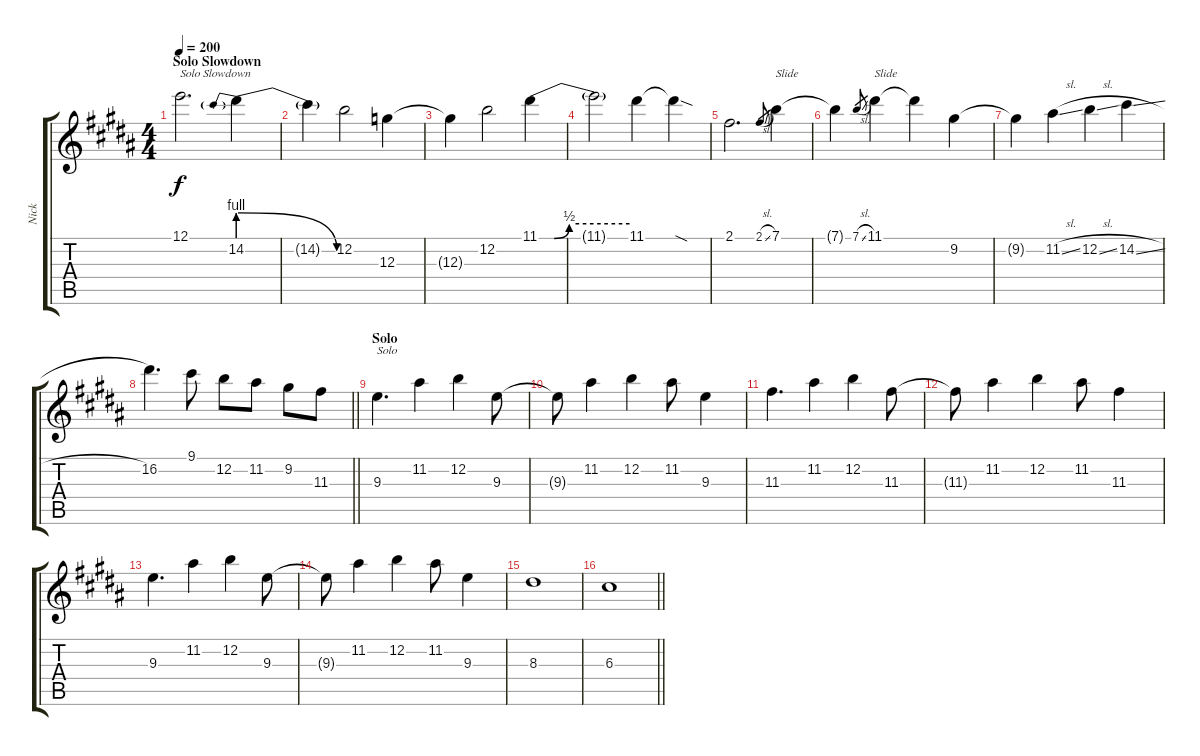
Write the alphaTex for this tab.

\track ("Nick" "Nick") {instrument distortionguitar}
\staff {score tabs}
\tuning (E4 B3 G3 D3 A2 E2) {hide}
\ts (4 4)
\section ("" "Solo Slowdown")
\tempo 200
\clef g2
\ks b
12.1.2{d txt "Solo Slowdown" dy f} 14.2{be (prebendrelease 0 4 60 0)}.4 |
14.2{t}.4 12.2.2 12.3.4 |
12.3{t}.4 12.2.2 11.1{be (custom 0 0 10 0 20 2 60 2)}.4 |
11.1{t}.2 11.1.4 11.1{sod t}.4 |
2.1.2{d} 2.1{sl}.8{gr} 7.1.4{txt "Slide"} |
7.1{t}.4 7.1{sl}.8{gr} 11.1.4{txt "Slide"} 11.1{t}.4 9.2.4 |
9.2{t}.4 11.2{sl}.4 12.2{sl}.4 14.2{sl}.4 |
\barLineRight lightlight
16.2.4{d} 9.1.8 12.2.8 11.2.8 9.2.8 11.3.8 |
\section ("" "Solo")
9.3.4{d txt "Solo"} 11.2.4 12.2.4 9.3.8 |
9.3{t}.8 11.2.4 12.2.4 11.2.8 9.3.4 |
11.3.4{d} 11.2.4 12.2.4 11.3.8 |
11.3{t}.8 11.2.4 12.2.4 11.2.8 11.3.4 |
9.3.4{d} 11.2.4 12.2.4 9.3.8 |
9.3{t}.8 11.2.4 12.2.4 11.2.8 9.3.4 |
8.3.1 |
\barLineRight lightlight
6.3.1
